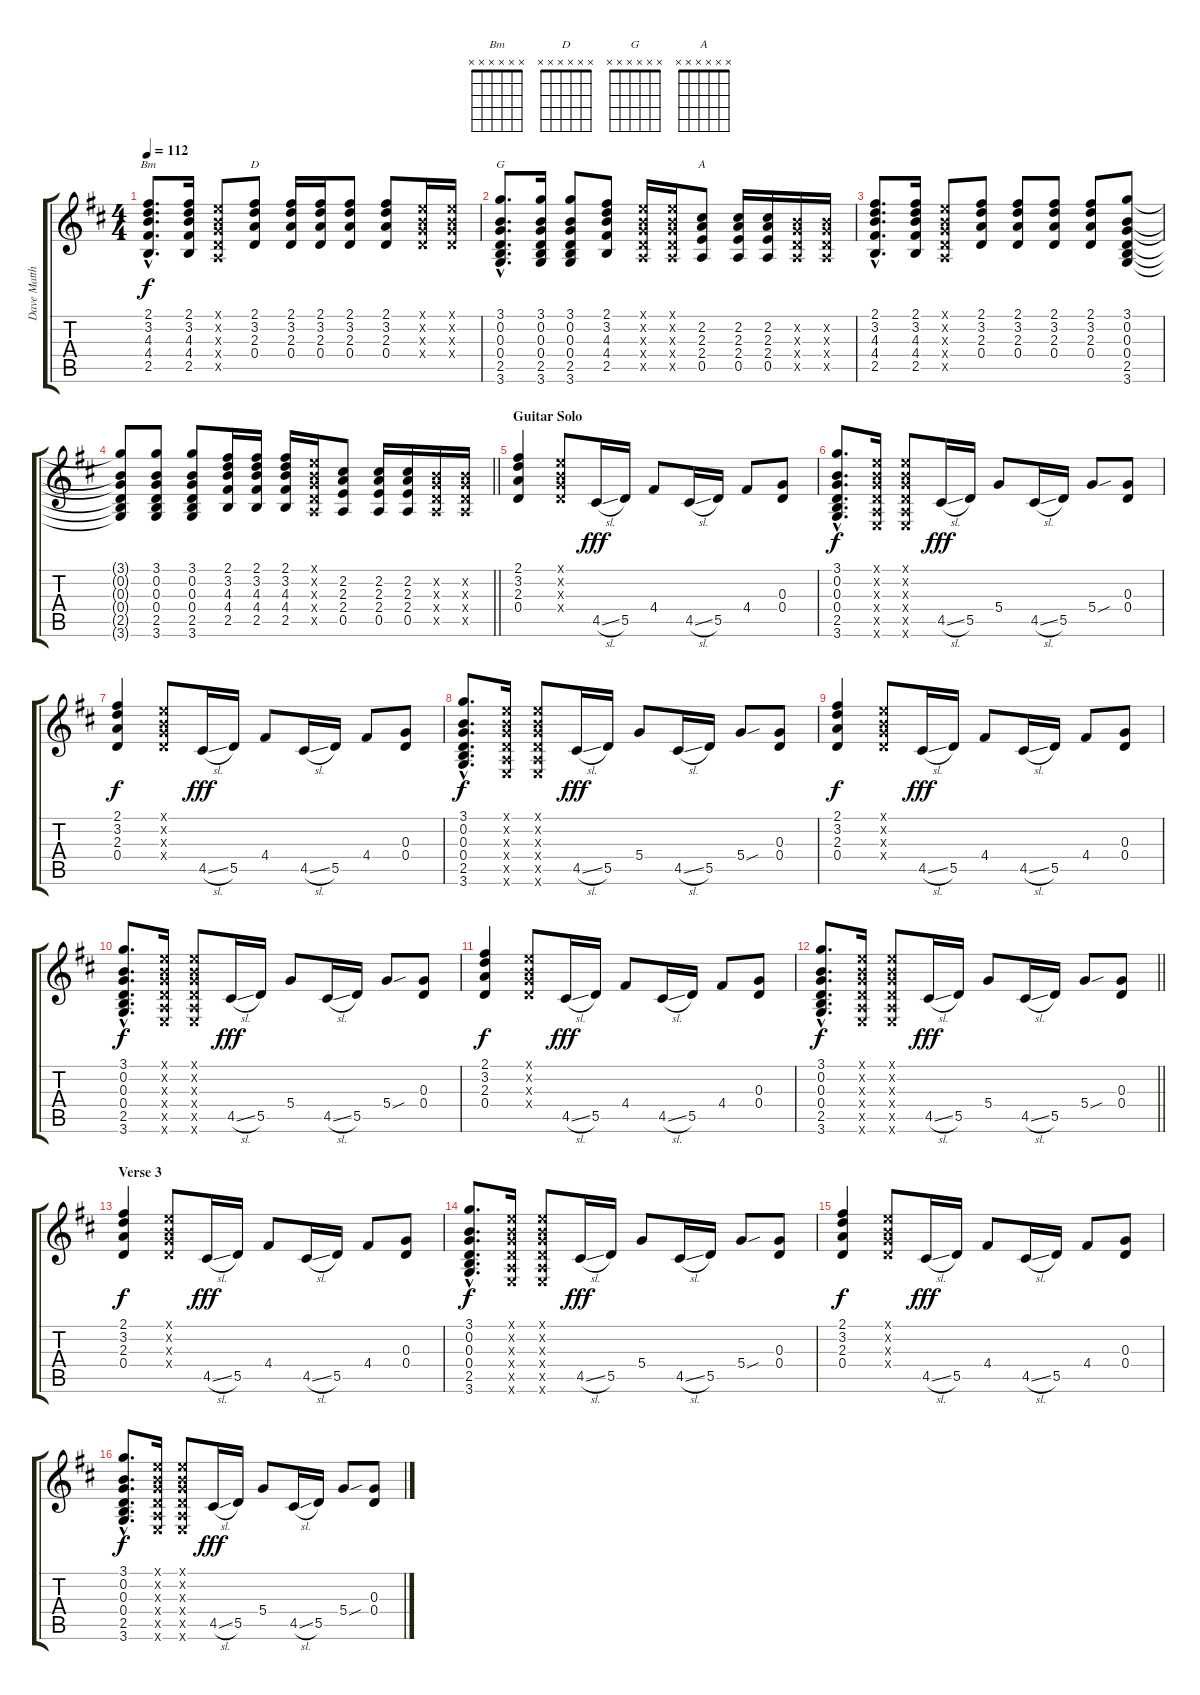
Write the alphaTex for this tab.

\track ("Dave Matthews" "Dave Matth") {instrument acousticguitarsteel}
\staff {score tabs}
\tuning (E4 B3 G3 D3 A2 E2) {hide}
\chord ("Bm" x x x x x x)
\chord ("D" x x x x x x)
\chord ("G" x x x x x x)
\chord ("A" x x x x x x)
\ts (4 4)
\tempo 112
\clef g2
\ks d
(2.1{hac} 3.2{hac} 4.3{hac} 4.4{hac} 2.5{hac}).8{d ch "Bm" dy f} (2.1 3.2 4.3 4.4 2.5).16 (0.1{x} 0.2{x} 0.3{x} 0.4{x} 0.5{x}).8 (2.1 3.2 2.3 0.4).8{ch "D"} (2.1 3.2 2.3 0.4).16 (2.1 3.2 2.3 0.4).16 (2.1 3.2 2.3 0.4).8 (2.1 3.2 2.3 0.4).8 (0.1{x} 0.2{x} 0.3{x} 0.4{x}).16 (0.1{x} 0.2{x} 0.3{x} 0.4{x}).16 |
(3.1{hac} 0.2{hac} 0.3{hac} 0.4{hac} 2.5{hac} 3.6{hac}).8{d ch "G"} (3.1 0.2 0.3 0.4 2.5 3.6).16 (3.1 0.2 0.3 0.4 2.5 3.6).8 (2.1 3.2 4.3 4.4 2.5).8 (0.1{x} 0.2{x} 0.3{x} 0.4{x} 0.5{x}).16 (0.1{x} 0.2{x} 0.3{x} 0.4{x} 0.5{x}).16 (2.2 2.3 2.4 0.5).8{ch "A"} (2.2 2.3 2.4 0.5).16 (2.2 2.3 2.4 0.5).16 (0.2{x} 0.3{x} 0.4{x} 0.5{x}).16 (0.2{x} 0.3{x} 0.4{x} 0.5{x}).16 |
(2.1{hac} 3.2{hac} 4.3{hac} 4.4{hac} 2.5{hac}).8{d} (2.1 3.2 4.3 4.4 2.5).16 (0.1{x} 0.2{x} 0.3{x} 0.4{x} 0.5{x}).8 (2.1 3.2 2.3 0.4).8 (2.1 3.2 2.3 0.4).8 (2.1 3.2 2.3 0.4).8 (2.1 3.2 2.3 0.4).8 (3.1 0.2 0.3 0.4 2.5 3.6).8 |
\barLineRight lightlight
(3.1{t} 0.2{t} 0.3{t} 0.4{t} 2.5{t} 3.6{t}).8 (3.1 0.2 0.3 0.4 2.5 3.6).8 (3.1 0.2 0.3 0.4 2.5 3.6).8 (2.1 3.2 4.3 4.4 2.5).16 (2.1 3.2 4.3 4.4 2.5).16 (2.1 3.2 4.3 4.4 2.5).16 (0.1{x} 0.2{x} 0.3{x} 0.4{x} 0.5{x}).16 (2.2 2.3 2.4 0.5).8 (2.2 2.3 2.4 0.5).16 (2.2 2.3 2.4 0.5).16 (0.2{x} 0.3{x} 0.4{x} 0.5{x}).16 (0.2{x} 0.3{x} 0.4{x} 0.5{x}).16 |
\section ("" "Guitar Solo")
(2.1 3.2 2.3 0.4).4 (0.1{x} 0.2{x} 0.3{x} 0.4{x}).8 4.5{sl}.16{dy fff} 5.5.16 4.4.8 4.5{sl}.16 5.5.16 4.4.8 (0.3 0.4).8 |
(3.1{hac} 0.2{hac} 0.3{hac} 0.4{hac} 2.5{hac} 3.6{hac}).8{d dy f} (0.1{x} 0.2{x} 0.3{x} 0.4{x} 0.5{x} 0.6{x}).16 (0.1{x} 0.2{x} 0.3{x} 0.4{x} 0.5{x} 0.6{x}).8 4.5{sl}.16{dy fff} 5.5.16 5.4.8 4.5{sl}.16 5.5.16 5.4{sou}.8 (0.3 0.4).8 |
(2.1 3.2 2.3 0.4).4{dy f} (0.1{x} 0.2{x} 0.3{x} 0.4{x}).8 4.5{sl}.16{dy fff} 5.5.16 4.4.8 4.5{sl}.16 5.5.16 4.4.8 (0.3 0.4).8 |
(3.1{hac} 0.2{hac} 0.3{hac} 0.4{hac} 2.5{hac} 3.6{hac}).8{d dy f} (0.1{x} 0.2{x} 0.3{x} 0.4{x} 0.5{x} 0.6{x}).16 (0.1{x} 0.2{x} 0.3{x} 0.4{x} 0.5{x} 0.6{x}).8 4.5{sl}.16{dy fff} 5.5.16 5.4.8 4.5{sl}.16 5.5.16 5.4{sou}.8 (0.3 0.4).8 |
(2.1 3.2 2.3 0.4).4{dy f} (0.1{x} 0.2{x} 0.3{x} 0.4{x}).8 4.5{sl}.16{dy fff} 5.5.16 4.4.8 4.5{sl}.16 5.5.16 4.4.8 (0.3 0.4).8 |
(3.1{hac} 0.2{hac} 0.3{hac} 0.4{hac} 2.5{hac} 3.6{hac}).8{d dy f} (0.1{x} 0.2{x} 0.3{x} 0.4{x} 0.5{x} 0.6{x}).16 (0.1{x} 0.2{x} 0.3{x} 0.4{x} 0.5{x} 0.6{x}).8 4.5{sl}.16{dy fff} 5.5.16 5.4.8 4.5{sl}.16 5.5.16 5.4{sou}.8 (0.3 0.4).8 |
(2.1 3.2 2.3 0.4).4{dy f} (0.1{x} 0.2{x} 0.3{x} 0.4{x}).8 4.5{sl}.16{dy fff} 5.5.16 4.4.8 4.5{sl}.16 5.5.16 4.4.8 (0.3 0.4).8 |
\barLineRight lightlight
(3.1{hac} 0.2{hac} 0.3{hac} 0.4{hac} 2.5{hac} 3.6{hac}).8{d dy f} (0.1{x} 0.2{x} 0.3{x} 0.4{x} 0.5{x} 0.6{x}).16 (0.1{x} 0.2{x} 0.3{x} 0.4{x} 0.5{x} 0.6{x}).8 4.5{sl}.16{dy fff} 5.5.16 5.4.8 4.5{sl}.16 5.5.16 5.4{sou}.8 (0.3 0.4).8 |
\section ("" "Verse 3")
(2.1 3.2 2.3 0.4).4{dy f} (0.1{x} 0.2{x} 0.3{x} 0.4{x}).8 4.5{sl}.16{dy fff} 5.5.16 4.4.8 4.5{sl}.16 5.5.16 4.4.8 (0.3 0.4).8 |
(3.1{hac} 0.2{hac} 0.3{hac} 0.4{hac} 2.5{hac} 3.6{hac}).8{d dy f} (0.1{x} 0.2{x} 0.3{x} 0.4{x} 0.5{x} 0.6{x}).16 (0.1{x} 0.2{x} 0.3{x} 0.4{x} 0.5{x} 0.6{x}).8 4.5{sl}.16{dy fff} 5.5.16 5.4.8 4.5{sl}.16 5.5.16 5.4{sou}.8 (0.3 0.4).8 |
(2.1 3.2 2.3 0.4).4{dy f} (0.1{x} 0.2{x} 0.3{x} 0.4{x}).8 4.5{sl}.16{dy fff} 5.5.16 4.4.8 4.5{sl}.16 5.5.16 4.4.8 (0.3 0.4).8 |
(3.1{hac} 0.2{hac} 0.3{hac} 0.4{hac} 2.5{hac} 3.6{hac}).8{d dy f} (0.1{x} 0.2{x} 0.3{x} 0.4{x} 0.5{x} 0.6{x}).16 (0.1{x} 0.2{x} 0.3{x} 0.4{x} 0.5{x} 0.6{x}).8 4.5{sl}.16{dy fff} 5.5.16 5.4.8 4.5{sl}.16 5.5.16 5.4{sou}.8 (0.3 0.4).8
